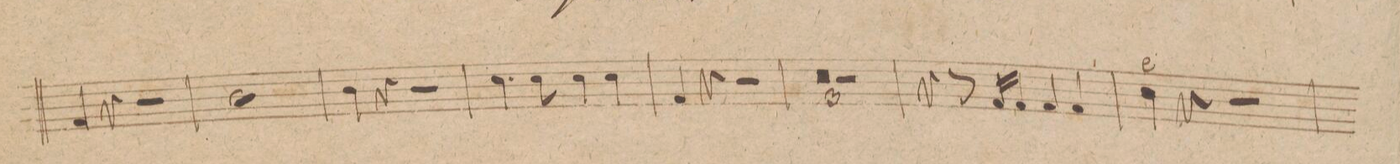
**kern	**dynam
*I"Trombone Baʃso.	*
*clefF4	*
*k[f#c#g#]	*
*met(c)	*
*M4/4	*
4AA/	.
4r	.
2r	.
=155	=155
1D	.
=156	=156
4D\	.
4r	.
2r	.
=157	=157
4.E\	.
8E\	.
4E\	.
4E\	.
=158	=158
4AA/	.
4r	.
2r	.
=159	=159
0r	.
=160	=160
=161	=161
1r	.
=162	=162
2r	.
8r	.
16AA/LL	.
16AA/JJ	.
8AA/L	.
8AA/J	.
=163	=163
4E\	.
4r	.
2r	.
=164	=164
*-	*-
